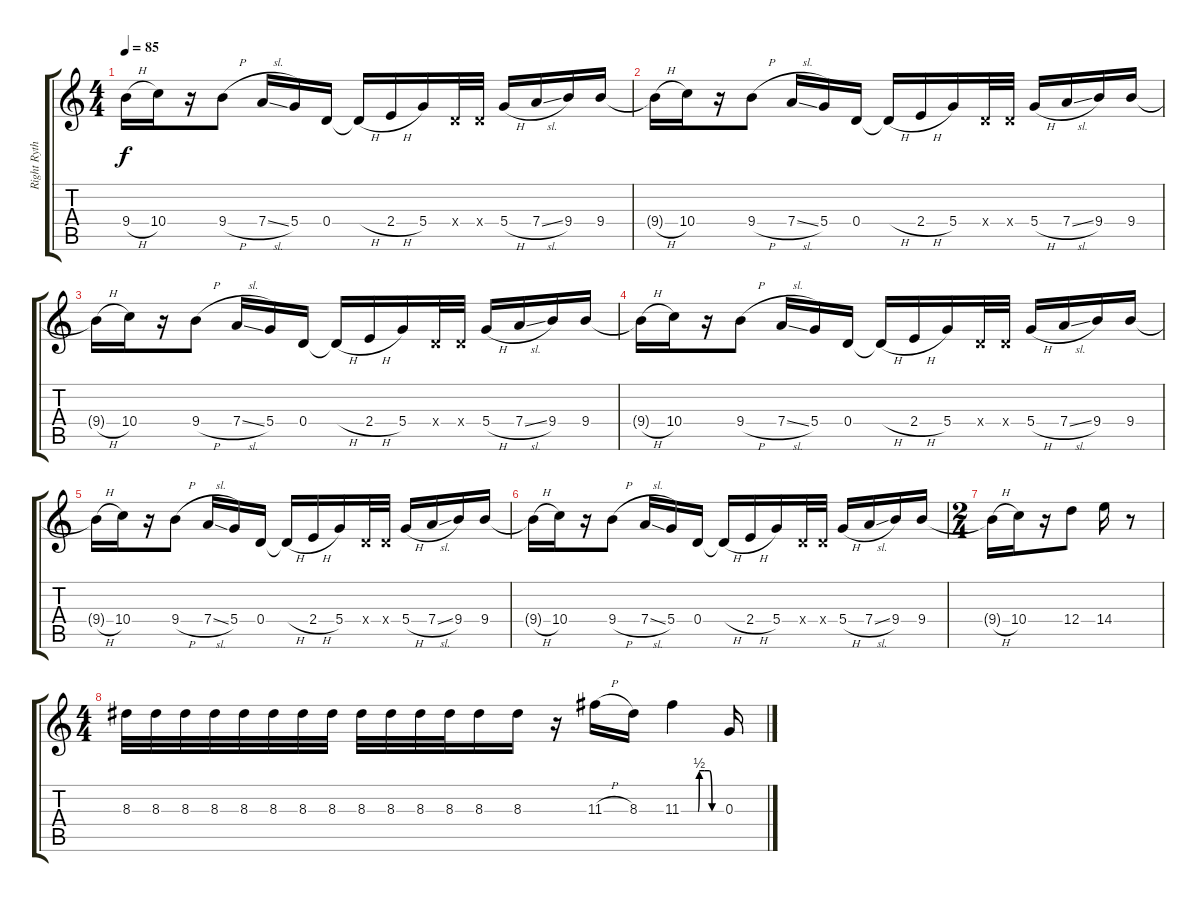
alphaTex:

\track ("Right Rythm Guitar" "Right Ryth") {instrument distortionguitar bank 78}
\staff {score tabs}
\tuning (E4 B3 G3 D3 A2 D2) {hide}
\ts (4 4)
\tempo 85
\clef g2
\ks c
9.4{h t}.16{dy f} 10.4.16 r.16 9.4{h}.8 7.4{sl}.16 5.4.16 0.4.16 0.4{h t}.16 2.4{h}.16 5.4.16 0.4{x}.32 0.4{x}.32 5.4{h}.16 7.4{sl}.16 9.4.16 9.4.16 |
9.4{h t}.16 10.4.16 r.16 9.4{h}.8 7.4{sl}.16 5.4.16 0.4.16 0.4{h t}.16 2.4{h}.16 5.4.16 0.4{x}.32 0.4{x}.32 5.4{h}.16 7.4{sl}.16 9.4.16 9.4.16 |
9.4{h t}.16 10.4.16 r.16 9.4{h}.8 7.4{sl}.16 5.4.16 0.4.16 0.4{h t}.16 2.4{h}.16 5.4.16 0.4{x}.32 0.4{x}.32 5.4{h}.16 7.4{sl}.16 9.4.16 9.4.16 |
9.4{h t}.16 10.4.16 r.16 9.4{h}.8 7.4{sl}.16 5.4.16 0.4.16 0.4{h t}.16 2.4{h}.16 5.4.16 0.4{x}.32 0.4{x}.32 5.4{h}.16 7.4{sl}.16 9.4.16 9.4.16 |
9.4{h t}.16 10.4.16 r.16 9.4{h}.8 7.4{sl}.16 5.4.16 0.4.16 0.4{h t}.16 2.4{h}.16 5.4.16 0.4{x}.32 0.4{x}.32 5.4{h}.16 7.4{sl}.16 9.4.16 9.4.16 |
9.4{h t}.16 10.4.16 r.16 9.4{h}.8 7.4{sl}.16 5.4.16 0.4.16 0.4{h t}.16 2.4{h}.16 5.4.16 0.4{x}.32 0.4{x}.32 5.4{h}.16 7.4{sl}.16 9.4.16 9.4.16 |
\ts (2 4)
9.4{h t}.16 10.4.16 r.16 12.4.8 14.4.16 r.8 |
\ts (4 4)
8.3.32 8.3.32 8.3.32 8.3.32 8.3.32 8.3.32 8.3.32 8.3.32 8.3.32 8.3.32 8.3.32 8.3.32 8.3.16 8.3.16 r.16 11.3{h}.16 8.3.16 11.3{be (custom 0 0 15 0 20 0 25 0 27 2 35 2 42 2 46 0 60 0)}.4 0.3.16
